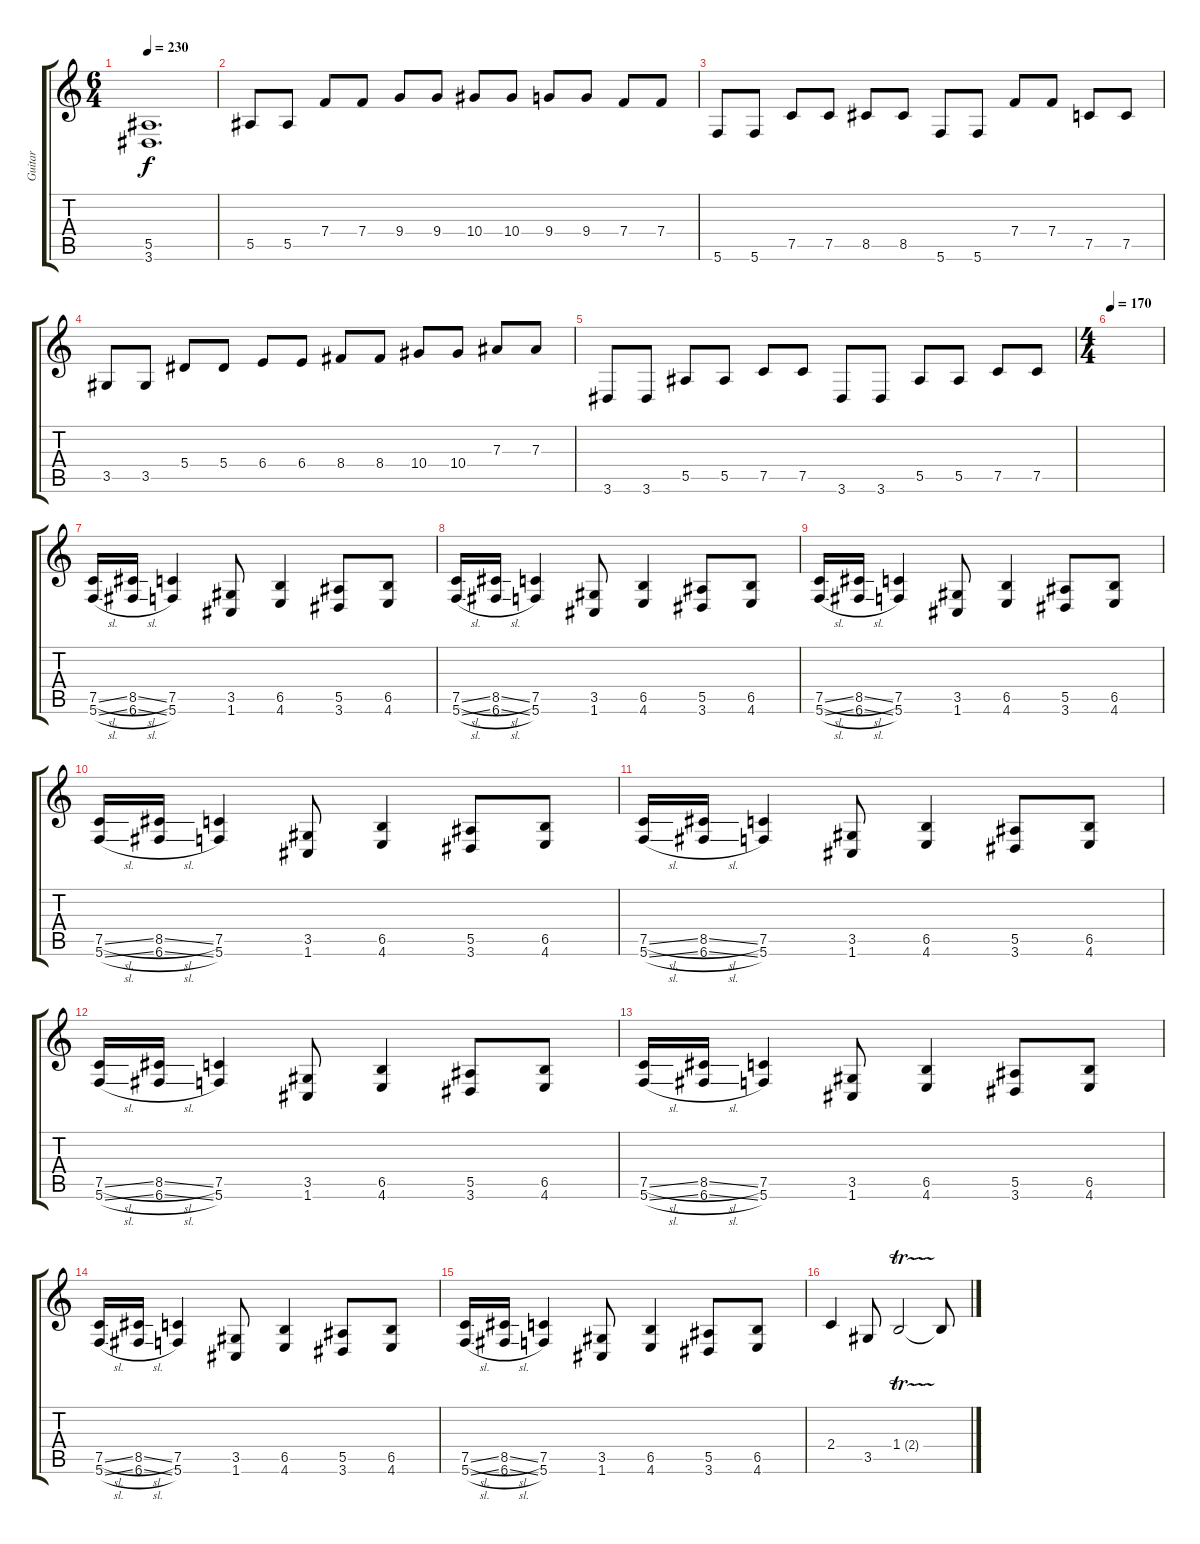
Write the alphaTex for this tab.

\track ("Guitar" "Guitar") {instrument overdrivenguitar}
\staff {score tabs}
\tuning (C4 G3 Eb3 Bb2 F2 C2) {hide}
\ts (6 4)
\tempo 230
\clef g2
\ks c
(5.5 3.6).1{d dy f} |
5.5.8 5.5.8 7.4.8 7.4.8 9.4.8 9.4.8 10.4.8 10.4.8 9.4.8 9.4.8 7.4.8 7.4.8 |
5.6.8 5.6.8 7.5.8 7.5.8 8.5.8 8.5.8 5.6.8 5.6.8 7.4.8 7.4.8 7.5.8 7.5.8 |
3.5.8 3.5.8 5.4.8 5.4.8 6.4.8 6.4.8 8.4.8 8.4.8 10.4.8 10.4.8 7.3.8 7.3.8 |
3.6.8 3.6.8 5.5.8 5.5.8 7.5.8 7.5.8 3.6.8 3.6.8 5.5.8 5.5.8 7.5.8 7.5.8 |
\ts (4 4)
\tempo 170
|
(7.5{sl} 5.6{sl}).16 (8.5{sl} 6.6{sl}).16 (7.5 5.6).4 (3.5 1.6).8 (6.5 4.6).4 (5.5 3.6).8 (6.5 4.6).8 |
(7.5{sl} 5.6{sl}).16 (8.5{sl} 6.6{sl}).16 (7.5 5.6).4 (3.5 1.6).8 (6.5 4.6).4 (5.5 3.6).8 (6.5 4.6).8 |
(7.5{sl} 5.6{sl}).16 (8.5{sl} 6.6{sl}).16 (7.5 5.6).4 (3.5 1.6).8 (6.5 4.6).4 (5.5 3.6).8 (6.5 4.6).8 |
(7.5{sl} 5.6{sl}).16 (8.5{sl} 6.6{sl}).16 (7.5 5.6).4 (3.5 1.6).8 (6.5 4.6).4 (5.5 3.6).8 (6.5 4.6).8 |
(7.5{sl} 5.6{sl}).16 (8.5{sl} 6.6{sl}).16 (7.5 5.6).4 (3.5 1.6).8 (6.5 4.6).4 (5.5 3.6).8 (6.5 4.6).8 |
(7.5{sl} 5.6{sl}).16 (8.5{sl} 6.6{sl}).16 (7.5 5.6).4 (3.5 1.6).8 (6.5 4.6).4 (5.5 3.6).8 (6.5 4.6).8 |
(7.5{sl} 5.6{sl}).16 (8.5{sl} 6.6{sl}).16 (7.5 5.6).4 (3.5 1.6).8 (6.5 4.6).4 (5.5 3.6).8 (6.5 4.6).8 |
(7.5{sl} 5.6{sl}).16 (8.5{sl} 6.6{sl}).16 (7.5 5.6).4 (3.5 1.6).8 (6.5 4.6).4 (5.5 3.6).8 (6.5 4.6).8 |
(7.5{sl} 5.6{sl}).16 (8.5{sl} 6.6{sl}).16 (7.5 5.6).4 (3.5 1.6).8 (6.5 4.6).4 (5.5 3.6).8 (6.5 4.6).8 |
2.4.4 3.5.8 1.4{tr (2 16)}.2 1.4{t}.8
